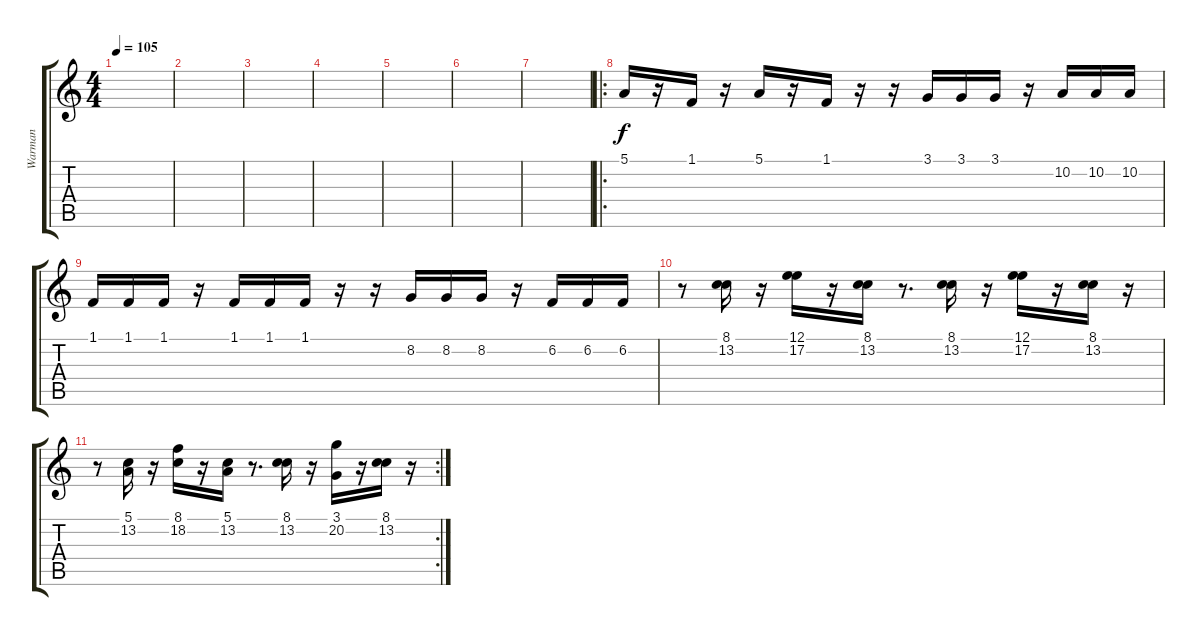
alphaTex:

\track ("Warman" "Warman") {instrument stringensemble1}
\staff {score tabs}
\tuning (E4 B3 G3 D3 A2 D2) {hide}
\ts (4 4)
\tempo 105
\clef g2
\ks c
|
|
|
|
|
|
|
\ro
5.1.16 r.16 1.1.16 r.16 5.1.16 r.16 1.1.16 r.16 r.16 3.1.16 3.1.16 3.1.16 r.16 10.2.16 10.2.16 10.2.16 |
1.1.16 1.1.16 1.1.16 r.16 1.1.16 1.1.16 1.1.16 r.16 r.16 8.2.16 8.2.16 8.2.16 r.16 6.2.16 6.2.16 6.2.16 |
r.8 (8.1 13.2).16 r.16 (12.1 17.2).16 r.16 (8.1 13.2).16 r.8{d} (8.1 13.2).16 r.16 (12.1 17.2).16 r.16 (8.1 13.2).16 r.16 |
\rc 2
r.8 (5.1 13.2).16 r.16 (8.1 18.2).16 r.16 (5.1 13.2).16 r.8{d} (8.1 13.2).16 r.16 (3.1 20.2).16 r.16 (8.1 13.2).16 r.16
